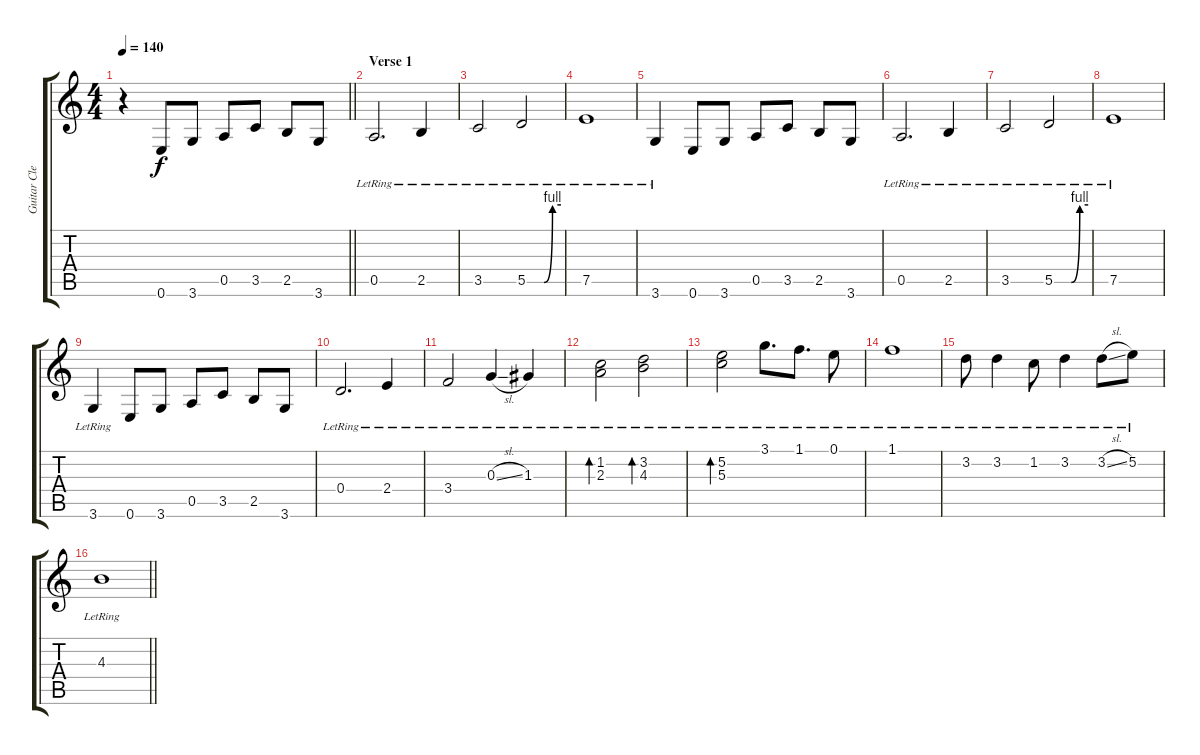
\track ("Guitar Clean" "Guitar Cle") {instrument electricguitarclean}
\staff {score tabs}
\tuning (E4 B3 G3 D3 A2 E2) {hide}
\ts (4 4)
\section ("" "")
\tempo 140
\clef g2
\barLineRight lightlight
\ks c
r.4{dy f} 0.6.8 3.6.8 0.5.8 3.5.8 2.5.8 3.6.8 |
\section ("" "Verse 1")
0.5{lr}.2{d} 2.5{lr}.4 |
3.5{lr}.2 5.5{be (custom 0 0 30 0 45 4 60 4) lr}.2 |
7.5{lr}.1 |
3.6{lr}.4 0.6.8 3.6.8 0.5.8 3.5.8 2.5.8 3.6.8 |
0.5{lr}.2{d} 2.5{lr}.4 |
3.5{lr}.2 5.5{be (custom 0 0 30 0 45 4 60 4) lr}.2 |
7.5{lr}.1 |
3.6{lr}.4 0.6.8 3.6.8 0.5.8 3.5.8 2.5.8 3.6.8 |
0.4{lr}.2{d} 2.4{lr}.4 |
3.4{lr}.2 0.3{sl lr}.4 1.3{lr}.4 |
(1.2{lr} 2.3{lr}).2{bd 240} (3.2{lr} 4.3{lr}).2{bd 240} |
(5.2{lr} 5.3{lr}).2{bd 240} 3.1{lr}.8{d} 1.1{lr}.8{d} 0.1{lr}.8 |
1.1{lr}.1 |
3.2{lr}.8 3.2{lr}.4 1.2{lr}.8 3.2{lr}.4 3.2{sl lr}.8 5.2{lr}.8 |
\barLineRight lightlight
4.3{lr}.1
